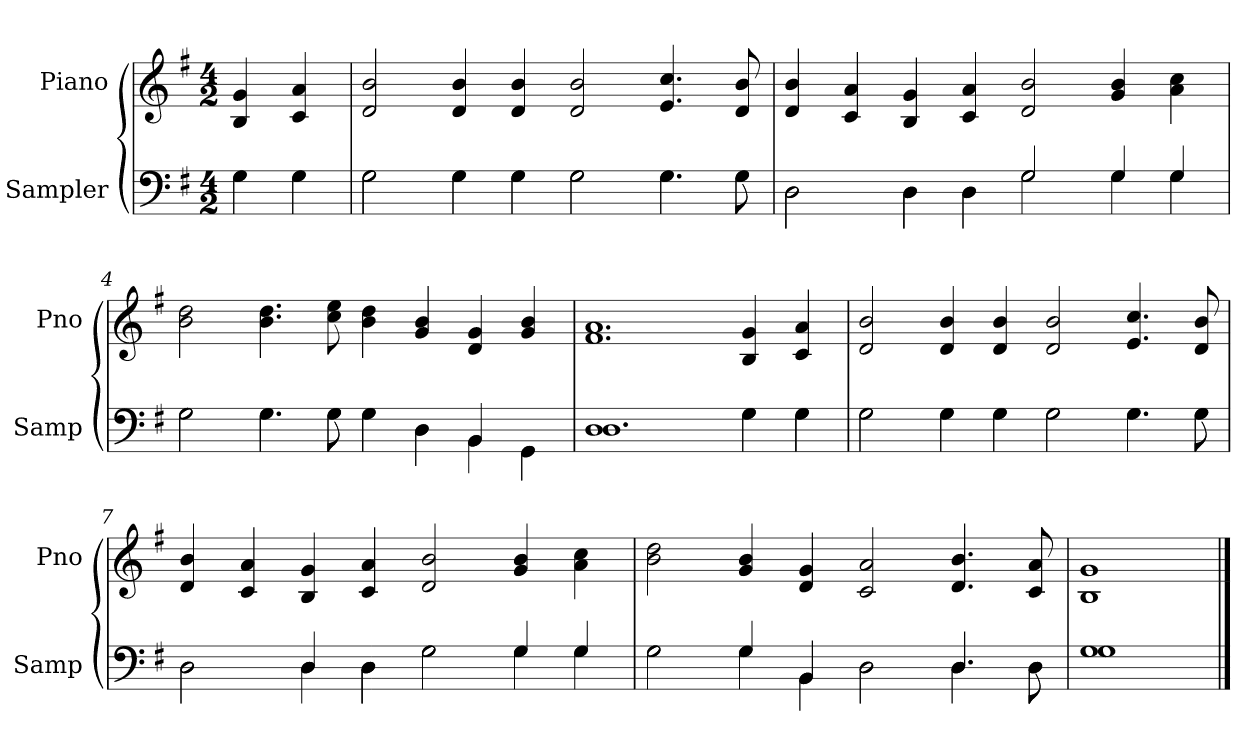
**kern	**kern
*part2	*part1
*staff2	*staff1
*I"Sampler	*I"Piano
*I'Samp	*I'Pno
*clefF4	*clefG2
*k[f#]	*k[f#]
*G:	*G:
*M4/2	*M4/2
=1	=1
*^	*
4G\	4G	4B 4g
4G\	4G	4c 4a
=2	=2	=2
2G\	2G	2d 2b
4G\	4G	4d 4b
4G\	4G	4d 4b
2G\	2G	2d 2b
4.G\	4.G	4.e 4.cc
8G\	8G	8d 8b
=3	=3	=3
2D\	2D	4d 4b
.	.	4c 4a
4D\	4D	4B 4g
4D\	4D	4c 4a
2G/	2G	2d 2b
4G/	4G	4g 4b
4G/	4G	4a 4cc
=4	=4	=4
2G\	2G	2b 2dd
4.G\	4.G	4.b 4.dd
8G\	8G	8cc 8ee
4G\	4G	4b 4dd
4D\	4D	4g 4b
4BB/	4BB	4d 4g
4GG\	4GG	4g 4b
=5	=5	=5
1.D/	1.D	1.f# 1.a
4G\	4G	4B 4g
4G\	4G	4c 4a
=6	=6	=6
2G\	2G	2d 2b
4G\	4G	4d 4b
4G\	4G	4d 4b
2G\	2G	2d 2b
4.G\	4.G	4.e 4.cc
8G\	8G	8d 8b
=7	=7	=7
2D\	2D	4d 4b
.	.	4c 4a
4D/	4D	4B 4g
4D\	4D	4c 4a
2G\	2G	2d 2b
4G/	4G	4g 4b
4G/	4G	4a 4cc
=8	=8	=8
2G\	2G	2b 2dd
4G/	4G	4g 4b
4BB/	4BB	4d 4g
2D\	2D	2c 2a
4.D/	4.D	4.d 4.b
8D\	8D	8c 8a
=9	=9	=9
1G/	1G	1B 1g
*v	*v	*
==	==
*-	*-
